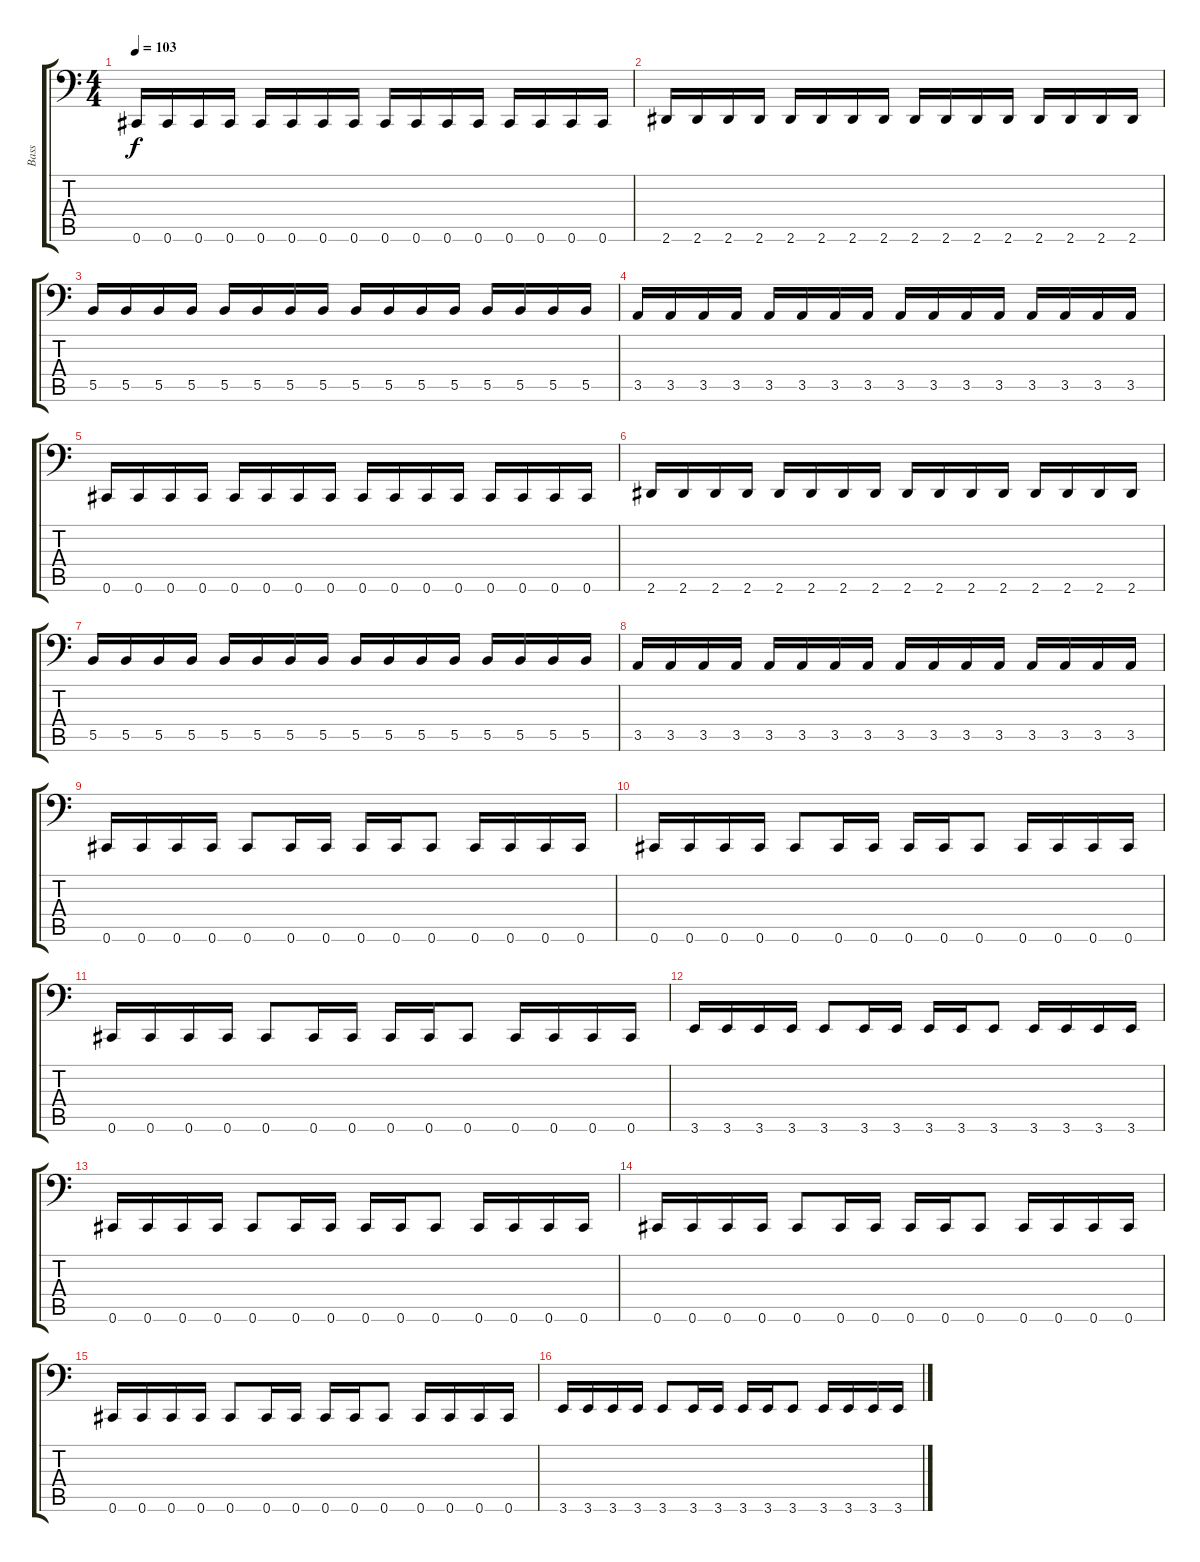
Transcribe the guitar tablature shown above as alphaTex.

\track ("Bass" "Bass") {instrument electricbasspick}
\staff {score tabs}
\tuning (Db3 Ab2 E2 B1 Gb1 Db1) {hide}
\ts (4 4)
\tempo 103
\clef f4
\ks c
0.6.16{dy f} 0.6.16 0.6.16 0.6.16 0.6.16 0.6.16 0.6.16 0.6.16 0.6.16 0.6.16 0.6.16 0.6.16 0.6.16 0.6.16 0.6.16 0.6.16 |
2.6.16 2.6.16 2.6.16 2.6.16 2.6.16 2.6.16 2.6.16 2.6.16 2.6.16 2.6.16 2.6.16 2.6.16 2.6.16 2.6.16 2.6.16 2.6.16 |
5.5.16 5.5.16 5.5.16 5.5.16 5.5.16 5.5.16 5.5.16 5.5.16 5.5.16 5.5.16 5.5.16 5.5.16 5.5.16 5.5.16 5.5.16 5.5.16 |
3.5.16 3.5.16 3.5.16 3.5.16 3.5.16 3.5.16 3.5.16 3.5.16 3.5.16 3.5.16 3.5.16 3.5.16 3.5.16 3.5.16 3.5.16 3.5.16 |
0.6.16 0.6.16 0.6.16 0.6.16 0.6.16 0.6.16 0.6.16 0.6.16 0.6.16 0.6.16 0.6.16 0.6.16 0.6.16 0.6.16 0.6.16 0.6.16 |
2.6.16 2.6.16 2.6.16 2.6.16 2.6.16 2.6.16 2.6.16 2.6.16 2.6.16 2.6.16 2.6.16 2.6.16 2.6.16 2.6.16 2.6.16 2.6.16 |
5.5.16 5.5.16 5.5.16 5.5.16 5.5.16 5.5.16 5.5.16 5.5.16 5.5.16 5.5.16 5.5.16 5.5.16 5.5.16 5.5.16 5.5.16 5.5.16 |
3.5.16 3.5.16 3.5.16 3.5.16 3.5.16 3.5.16 3.5.16 3.5.16 3.5.16 3.5.16 3.5.16 3.5.16 3.5.16 3.5.16 3.5.16 3.5.16 |
0.6.16 0.6.16 0.6.16 0.6.16 0.6.8 0.6.16 0.6.16 0.6.16 0.6.16 0.6.8 0.6.16 0.6.16 0.6.16 0.6.16 |
0.6.16 0.6.16 0.6.16 0.6.16 0.6.8 0.6.16 0.6.16 0.6.16 0.6.16 0.6.8 0.6.16 0.6.16 0.6.16 0.6.16 |
0.6.16 0.6.16 0.6.16 0.6.16 0.6.8 0.6.16 0.6.16 0.6.16 0.6.16 0.6.8 0.6.16 0.6.16 0.6.16 0.6.16 |
3.6.16 3.6.16 3.6.16 3.6.16 3.6.8 3.6.16 3.6.16 3.6.16 3.6.16 3.6.8 3.6.16 3.6.16 3.6.16 3.6.16 |
0.6.16 0.6.16 0.6.16 0.6.16 0.6.8 0.6.16 0.6.16 0.6.16 0.6.16 0.6.8 0.6.16 0.6.16 0.6.16 0.6.16 |
0.6.16 0.6.16 0.6.16 0.6.16 0.6.8 0.6.16 0.6.16 0.6.16 0.6.16 0.6.8 0.6.16 0.6.16 0.6.16 0.6.16 |
0.6.16 0.6.16 0.6.16 0.6.16 0.6.8 0.6.16 0.6.16 0.6.16 0.6.16 0.6.8 0.6.16 0.6.16 0.6.16 0.6.16 |
3.6.16 3.6.16 3.6.16 3.6.16 3.6.8 3.6.16 3.6.16 3.6.16 3.6.16 3.6.8 3.6.16 3.6.16 3.6.16 3.6.16
